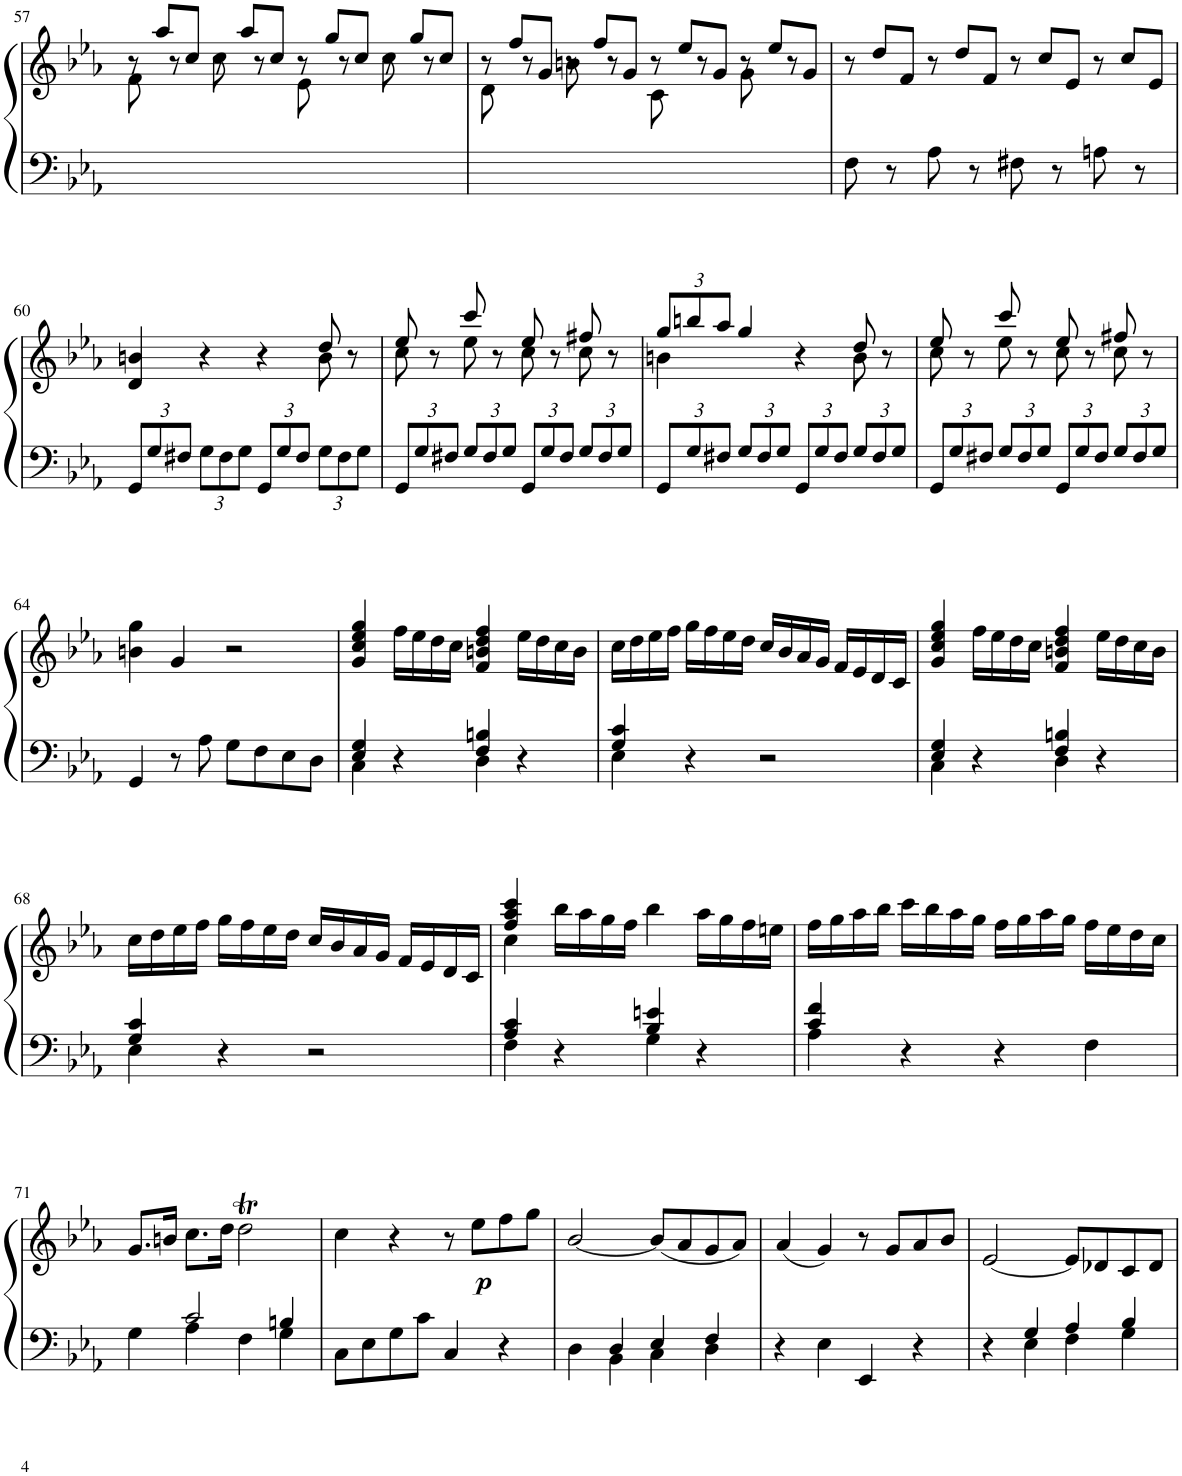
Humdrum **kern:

**kern	**kern	**dynam
*part1	*part1	*part1
*staff2	*staff1	*staff1/2
*I"Piano	*	*
*I'Pno.	*	*
!!LO:PB:g=z
*clefF4	*clefG2	*
*k[b-e-a-]	*k[b-e-a-]	*
*M4/4	*M4/4	*
*met(c)	*met(c)	*
=57	=57	=57
*	*^	*
8ryy	12r	8f\	.
.	12aa-/L	.	.
8r	.	8ryy	.
.	12cc/J	.	.
8ryy	12r	8cc\	.
.	12aa-/L	.	.
8r	.	8ryy	.
.	12cc/J	.	.
8ryy	12r	8e-\	.
.	12gg/L	.	.
8r	.	8ryy	.
.	12cc/J	.	.
8ryy	12r	8cc\	.
.	12gg/L	.	.
8r	.	8ryy	.
.	12cc/J	.	.
=58	=58	=58	=58
8ryy	12r	8d\	.
.	12ff/L	.	.
8r	.	8ryy	.
.	12g/J	.	.
8ryy	12r	8bn\	.
.	12ff/L	.	.
8r	.	8ryy	.
.	12g/J	.	.
8ryy	12r	8c\	.
.	12ee-/L	.	.
8r	.	8ryy	.
.	12g/J	.	.
8ryy	12r	8g\	.
.	12ee-/L	.	.
8r	.	8ryy	.
.	12g/J	.	.
*	*v	*v	*
=59	=59	=59
8F\	12r	.
.	12dd/L	.
8r	.	.
.	12f/J	.
8A-\	12r	.
.	12dd/L	.
8r	.	.
.	12f/J	.
8F#X\	12r	.
.	12cc/L	.
8r	.	.
.	12e-/J	.
8An\	12r	.
.	12cc/L	.
8r	.	.
.	12e-/J	.
!!LO:LB:g=z
=60	=60	=60
*Xbrackettup	*	*
*	*^	*
12GG/L	4d/ 4bn/	2.ryy	.
12G/	.	.	.
12F#X/J	.	.	.
12G\L	4r	.	.
12F#\	.	.	.
12G\J	.	.	.
12GG/L	4r	.	.
12G/	.	.	.
12F#/J	.	.	.
12G\L	8dd/	8b\	.
12F#\	.	.	.
.	8r	8ryy	.
12G\J	.	.	.
=61	=61	=61	=61
12GG/L	8ee-/	8cc\	.
12G/	.	.	.
.	8r	8ryy	.
12F#X/J	.	.	.
12G/L	8ccc/	8ee-\	.
12F#/	.	.	.
.	8r	8ryy	.
12G/J	.	.	.
12GG/L	8ee-/	8cc\	.
12G/	.	.	.
.	8r	8ryy	.
12F#/J	.	.	.
12G/L	8ff#X/	8cc\	.
12F#/	.	.	.
.	8r	8ryy	.
12G/J	.	.	.
=62	=62	=62	=62
*	*Xbrackettup	*	*
12GG/L	12gg/L	4bn\	.
12G/	12bbn/	.	.
12F#X/J	12aa-/J	.	.
12G/L	4gg/	2ryy	.
12F#/	.	.	.
12G/J	.	.	.
12GG/L	4r	.	.
12G/	.	.	.
12F#/J	.	.	.
12G/L	8dd/	8b\	.
12F#/	.	.	.
.	8r	8ryy	.
12G/J	.	.	.
=63	=63	=63	=63
12GG/L	8ee-/	8cc\	.
12G/	.	.	.
.	8r	8ryy	.
12F#X/J	.	.	.
12G/L	8ccc/	8ee-\	.
12F#/	.	.	.
.	8r	8ryy	.
12G/J	.	.	.
12GG/L	8ee-/	8cc\	.
12G/	.	.	.
.	8r	8ryy	.
12F#/J	.	.	.
12G/L	8ff#X/	8cc\	.
12F#/	.	.	.
.	8r	8ryy	.
12G/J	.	.	.
*	*v	*v	*
!!LO:LB:g=z
=64	=64	=64
4GG/	4bn\ 4gg\	.
8r	4g/	.
8A-\	.	.
8G\L	2r	.
8F\	.	.
8E-\	.	.
8D\J	.	.
=65	=65	=65
*^	*	*
4E-/ 4G/	4C\	4g/ 4cc/ 4ee-/ 4gg/	.
4r	4ryy	16ff\LL	.
.	.	16ee-\	.
.	.	16dd\	.
.	.	16cc\JJ	.
4F/ 4Bn/	4D\	4f/ 4bn/ 4dd/ 4ff/	.
4r	4ryy	16ee-\LL	.
.	.	16dd\	.
.	.	16cc\	.
.	.	16b\JJ	.
=66	=66	=66	=66
4G/ 4c/	4E-\	16cc\LL	.
.	.	16dd\	.
.	.	16ee-\	.
.	.	16ff\JJ	.
4r	2.ryy	16gg\LL	.
.	.	16ff\	.
.	.	16ee-\	.
.	.	16dd\JJ	.
2r	.	16cc/LL	.
.	.	16b-/	.
.	.	16a-/	.
.	.	16g/JJ	.
.	.	16f/LL	.
.	.	16e-/	.
.	.	16d/	.
.	.	16c/JJ	.
=67	=67	=67	=67
4E-/ 4G/	4C\	4g/ 4cc/ 4ee-/ 4gg/	.
4r	4ryy	16ff\LL	.
.	.	16ee-\	.
.	.	16dd\	.
.	.	16cc\JJ	.
4F/ 4Bn/	4D\	4f/ 4bn/ 4dd/ 4ff/	.
4r	4ryy	16ee-\LL	.
.	.	16dd\	.
.	.	16cc\	.
.	.	16b\JJ	.
!!LO:LB:g=z
=68	=68	=68	=68
4G/ 4c/	4E-\	16cc\LL	.
.	.	16dd\	.
.	.	16ee-\	.
.	.	16ff\JJ	.
4r	2.ryy	16gg\LL	.
.	.	16ff\	.
.	.	16ee-\	.
.	.	16dd\JJ	.
2r	.	16cc/LL	.
.	.	16b-/	.
.	.	16a-/	.
.	.	16g/JJ	.
.	.	16f/LL	.
.	.	16e-/	.
.	.	16d/	.
.	.	16c/JJ	.
=69	=69	=69	=69
*	*	*^	*
4A-/ 4c/	4F\	4ff/ 4aa-/ 4ccc/	4cc\	.
4r	4ryy	16bb-\LL	2.ryy	.
.	.	16aa-\	.	.
.	.	16gg\	.	.
.	.	16ff\JJ	.	.
4B-/ 4en/	4G\	4bb-\	.	.
4r	4ryy	16aa-\LL	.	.
.	.	16gg\	.	.
.	.	16ff\	.	.
.	.	16een\JJ	.	.
*	*	*v	*v	*
=70	=70	=70	=70
4c/ 4f/	4A-\	16ff\LL	.
.	.	16gg\	.
.	.	16aa-\	.
.	.	16bb-\JJ	.
4r	2.ryy	16ccc\LL	.
.	.	16bb-\	.
.	.	16aa-\	.
.	.	16gg\JJ	.
4r	.	16ff\LL	.
.	.	16gg\	.
.	.	16aa-\	.
.	.	16gg\JJ	.
4F\	.	16ff\LL	.
.	.	16ee-\	.
.	.	16dd\	.
.	.	16cc\JJ	.
!!LO:LB:g=z
=71	=71	=71	=71
4G\	4ryy	8.g/L	.
.	.	16bn/Jk	.
4A-\	2c/	8.cc\L	.
.	.	16dd\Jk	.
4F\	.	2ddt\	.
4G\	4Bn/	.	.
*v	*v	*	*
=72	=72	=72
8C\L	4cc\	.
8E-\	.	.
8G\	4r	.
8c\J	.	.
4C/	8r	.
!	!	!LO:DY:b
.	8ee-\L	p
4r	8ff\	.
.	8gg\J	.
=73	=73	=73
*^	*	*
4D\	4ryy	[2b-/	.
4D/	4BB-\	.	.
4E-/	4C\	(8b-/L]	.
.	.	8a-/	.
4F/	4D\	8g/	.
.	.	8a-/J)	.
*v	*v	*	*
=74	=74	=74
4r	(4a-/	.
4E-\	4g/)	.
4EE-/	8r	.
.	8g/L	.
4r	8a-/	.
.	8b-/J	.
=75	=75	=75
*^	*	*
4r	4ryy	[2e-/	.
4G/	4E-\	.	.
4A-/	4F\	8e-/L]	.
.	.	8d-X/	.
4B-/	4G\	8c/	.
.	.	8d-/J	.
*v	*v	*	*
=	=	=
*-	*-	*-
